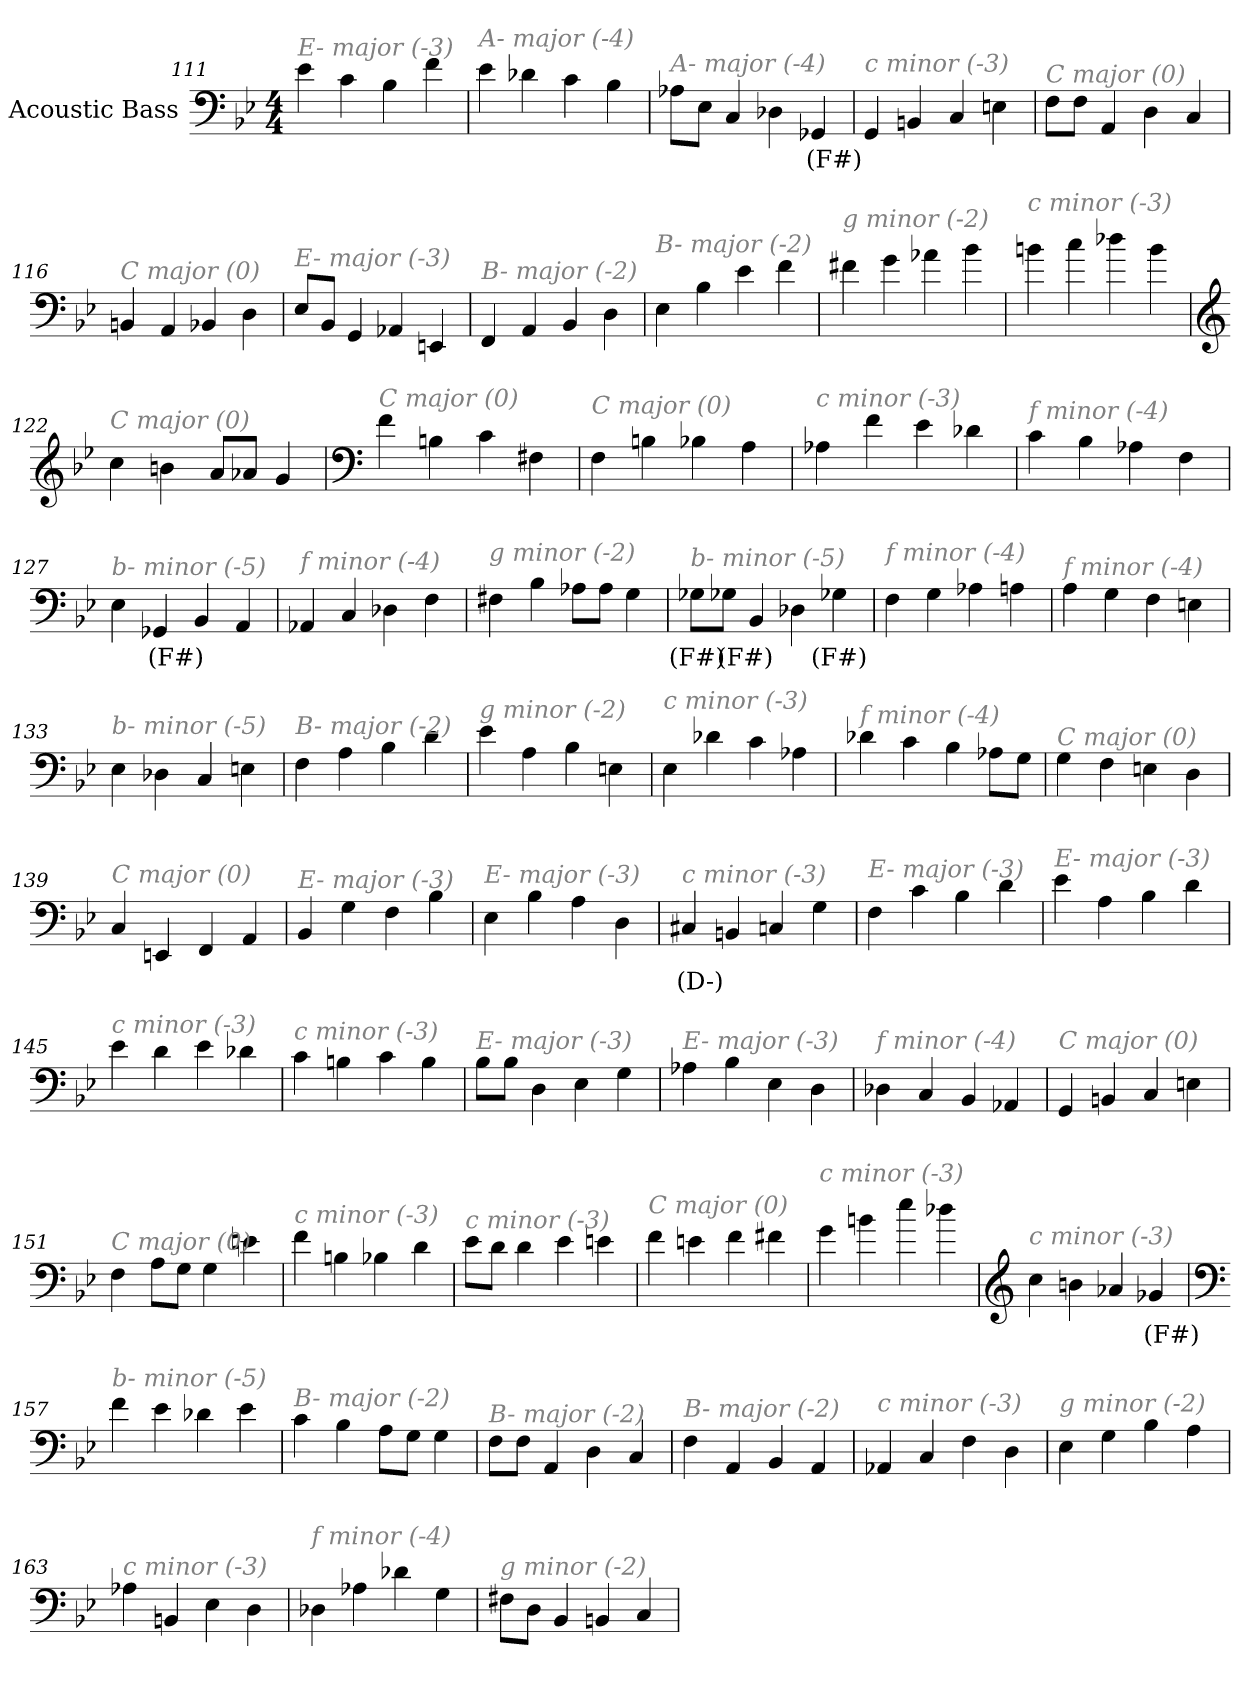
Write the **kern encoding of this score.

**kern	**text
*part1	*part1
*staff1	*staff1
*I"Acoustic Bass	*
*clefF4	*
*ITrd7c12	*
*k[b-e-]	*
*B-:	*
*M4/4	*
=111	=111
!LO:TX:i:color=#808080:t=E- major (-3)	!
4E-	.
4C	.
4BB-	.
4F	.
=112	=112
!LO:TX:i:color=#808080:t=A- major (-4)	!
4E-	.
4D-X	.
4C	.
4BB-	.
=113	=113
!LO:TX:i:color=#808080:t=A- major (-4)	!
8AA-XL	.
8EE-J	.
4CC	.
4DD-X	.
4GGG-Xi	(F#)
=114	=114
!LO:TX:i:color=#808080:t=c minor (-3)	!
4GGG	.
4BBBn	.
4CC	.
4EEn	.
=115	=115
!LO:TX:i:color=#808080:t=C major (0)	!
8FFL	.
8FFJ	.
4AAA	.
4DD	.
4CC	.
=116	=116
!LO:TX:i:color=#808080:t=C major (0)	!
4BBBn	.
4AAA	.
4BBB-X	.
4DD	.
=117	=117
!LO:TX:i:color=#808080:t=E- major (-3)	!
8EE-L	.
8BBB-J	.
4GGG	.
4AAA-X	.
4EEEn	.
=118	=118
!LO:TX:i:color=#808080:t=B- major (-2)	!
4FFF	.
4AAA	.
4BBB-	.
4DD	.
=119	=119
!LO:TX:i:color=#808080:t=B- major (-2)	!
4EE-	.
4BB-	.
4E-	.
4F	.
=120	=120
!LO:TX:i:color=#808080:t=g minor (-2)	!
4F#X	.
4G	.
4A-X	.
4B-	.
=121	=121
!LO:TX:i:color=#808080:t=c minor (-3)	!
4Bn	.
4c	.
4d-X	.
4B	.
=122	=122
*clefG2	*
!LO:TX:i:color=#808080:t=C major (0)	!
4c	.
4Bn	.
8AL	.
8A-XJ	.
4G	.
=123	=123
*clefF4	*
!LO:TX:i:color=#808080:t=C major (0)	!
4F	.
4BBn	.
4C	.
4FF#X	.
=124	=124
!LO:TX:i:color=#808080:t=C major (0)	!
4FF	.
4BBn	.
4BB-X	.
4AA	.
=125	=125
!LO:TX:i:color=#808080:t=c minor (-3)	!
4AA-X	.
4F	.
4E-	.
4D-X	.
=126	=126
!LO:TX:i:color=#808080:t=f minor (-4)	!
4C	.
4BB-	.
4AA-X	.
4FF	.
=127	=127
!LO:TX:i:color=#808080:t=b- minor (-5)	!
4EE-	.
4GGG-Xi	(F#)
4BBB-	.
4AAA	.
=128	=128
!LO:TX:i:color=#808080:t=f minor (-4)	!
4AAA-X	.
4CC	.
4DD-X	.
4FF	.
=129	=129
!LO:TX:i:color=#808080:t=g minor (-2)	!
4FF#X	.
4BB-	.
8AA-XL	.
8AA-J	.
4GG	.
=130	=130
!LO:TX:i:color=#808080:t=b- minor (-5)	!
8GG-XiL	(F#)
8GG-XiJ	(F#)
4BBB-	.
4DD-X	.
4GG-Xi	(F#)
=131	=131
!LO:TX:i:color=#808080:t=f minor (-4)	!
4FF	.
4GG	.
4AA-X	.
4AAn	.
=132	=132
!LO:TX:i:color=#808080:t=f minor (-4)	!
4AA	.
4GG	.
4FF	.
4EEn	.
=133	=133
!LO:TX:i:color=#808080:t=b- minor (-5)	!
4EE-	.
4DD-X	.
4CC	.
4EEn	.
=134	=134
!LO:TX:i:color=#808080:t=B- major (-2)	!
4FF	.
4AA	.
4BB-	.
4D	.
=135	=135
!LO:TX:i:color=#808080:t=g minor (-2)	!
4E-	.
4AA	.
4BB-	.
4EEn	.
=136	=136
!LO:TX:i:color=#808080:t=c minor (-3)	!
4EE-	.
4D-X	.
4C	.
4AA-X	.
=137	=137
!LO:TX:i:color=#808080:t=f minor (-4)	!
4D-X	.
4C	.
4BB-	.
8AA-XL	.
8GGJ	.
=138	=138
!LO:TX:i:color=#808080:t=C major (0)	!
4GG	.
4FF	.
4EEn	.
4DD	.
=139	=139
!LO:TX:i:color=#808080:t=C major (0)	!
4CC	.
4EEEn	.
4FFF	.
4AAA	.
=140	=140
!LO:TX:i:color=#808080:t=E- major (-3)	!
4BBB-	.
4GG	.
4FF	.
4BB-	.
=141	=141
!LO:TX:i:color=#808080:t=E- major (-3)	!
4EE-	.
4BB-	.
4AA	.
4DD	.
=142	=142
!LO:TX:i:color=#808080:t=c minor (-3)	!
4CC#Xj	(D-)
4BBBn	.
4CC	.
4GG	.
=143	=143
!LO:TX:i:color=#808080:t=E- major (-3)	!
4FF	.
4C	.
4BB-	.
4D	.
=144	=144
!LO:TX:i:color=#808080:t=E- major (-3)	!
4E-	.
4AA	.
4BB-	.
4D	.
=145	=145
!LO:TX:i:color=#808080:t=c minor (-3)	!
4E-	.
4D	.
4E-	.
4D-X	.
=146	=146
!LO:TX:i:color=#808080:t=c minor (-3)	!
4C	.
4BBn	.
4C	.
4BB	.
=147	=147
!LO:TX:i:color=#808080:t=E- major (-3)	!
8BB-L	.
8BB-J	.
4DD	.
4EE-	.
4GG	.
=148	=148
!LO:TX:i:color=#808080:t=E- major (-3)	!
4AA-X	.
4BB-	.
4EE-	.
4DD	.
=149	=149
!LO:TX:i:color=#808080:t=f minor (-4)	!
4DD-X	.
4CC	.
4BBB-	.
4AAA-X	.
=150	=150
!LO:TX:i:color=#808080:t=C major (0)	!
4GGG	.
4BBBn	.
4CC	.
4EEn	.
=151	=151
!LO:TX:i:color=#808080:t=C major (0)	!
4FF	.
8AAL	.
8GGJ	.
4GG	.
4En	.
=152	=152
!LO:TX:i:color=#808080:t=c minor (-3)	!
4F	.
4BBn	.
4BB-X	.
4D	.
=153	=153
!LO:TX:i:color=#808080:t=c minor (-3)	!
8E-L	.
8DJ	.
4D	.
4E-	.
4En	.
=154	=154
!LO:TX:i:color=#808080:t=C major (0)	!
4F	.
4En	.
4F	.
4F#X	.
=155	=155
!LO:TX:i:color=#808080:t=c minor (-3)	!
4G	.
4Bn	.
4e-	.
4d-X	.
=156	=156
*clefG2	*
!LO:TX:i:color=#808080:t=c minor (-3)	!
4c	.
4Bn	.
4A-X	.
4G-Xj	(F#)
=157	=157
*clefF4	*
!LO:TX:i:color=#808080:t=b- minor (-5)	!
4F	.
4E-	.
4D-X	.
4E-	.
=158	=158
!LO:TX:i:color=#808080:t=B- major (-2)	!
4C	.
4BB-	.
8AAL	.
8GGJ	.
4GG	.
=159	=159
!LO:TX:i:color=#808080:t=B- major (-2)	!
8FFL	.
8FFJ	.
4AAA	.
4DD	.
4CC	.
=160	=160
!LO:TX:i:color=#808080:t=B- major (-2)	!
4FF	.
4AAA	.
4BBB-	.
4AAA	.
=161	=161
!LO:TX:i:color=#808080:t=c minor (-3)	!
4AAA-X	.
4CC	.
4FF	.
4DD	.
=162	=162
!LO:TX:i:color=#808080:t=g minor (-2)	!
4EE-	.
4GG	.
4BB-	.
4AA	.
=163	=163
!LO:TX:i:color=#808080:t=c minor (-3)	!
4AA-X	.
4BBBn	.
4EE-	.
4DD	.
=164	=164
!LO:TX:i:color=#808080:t=f minor (-4)	!
4DD-X	.
4AA-X	.
4D-X	.
4GG	.
=165	=165
!LO:TX:i:color=#808080:t=g minor (-2)	!
8FF#XL	.
8DDJ	.
4BBB-	.
4BBBn	.
4CC	.
=	=
*-	*-
